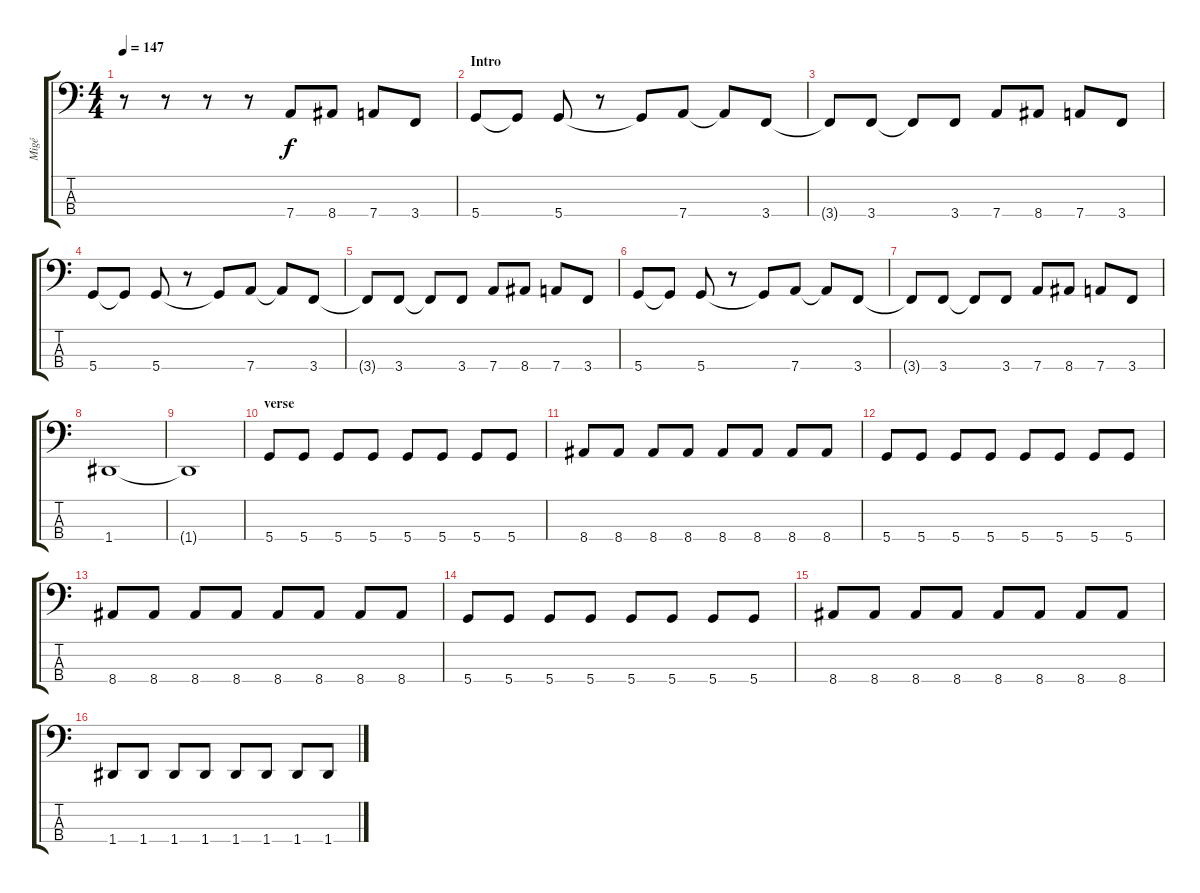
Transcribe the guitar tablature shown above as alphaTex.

\track ("Migé" "Migé") {instrument electricbassfinger}
\staff {score tabs}
\tuning (G2 D2 A1 D1) {hide}
\ts (4 4)
\tempo 147
\clef f4
\ks c
r.8{dy f instrument electricbassfinger} r.8 r.8 r.8 7.4.8 8.4.8 7.4.8 3.4.8 |
\section ("" "Intro")
5.4.8 5.4{t}.8 5.4.8 r.8 5.4{t}.8 7.4.8 7.4{t}.8 3.4.8 |
3.4{t}.8 3.4.8 3.4{t}.8 3.4.8 7.4.8 8.4.8 7.4.8 3.4.8 |
5.4.8 5.4{t}.8 5.4.8 r.8 5.4{t}.8 7.4.8 7.4{t}.8 3.4.8 |
3.4{t}.8 3.4.8 3.4{t}.8 3.4.8 7.4.8 8.4.8 7.4.8 3.4.8 |
5.4.8 5.4{t}.8 5.4.8 r.8 5.4{t}.8 7.4.8 7.4{t}.8 3.4.8 |
3.4{t}.8 3.4.8 3.4{t}.8 3.4.8 7.4.8 8.4.8 7.4.8 3.4.8 |
1.4.1 |
1.4{t}.1 |
\section ("" "verse")
5.4.8 5.4.8 5.4.8 5.4.8 5.4.8 5.4.8 5.4.8 5.4.8 |
8.4.8 8.4.8 8.4.8 8.4.8 8.4.8 8.4.8 8.4.8 8.4.8 |
5.4.8 5.4.8 5.4.8 5.4.8 5.4.8 5.4.8 5.4.8 5.4.8 |
8.4.8 8.4.8 8.4.8 8.4.8 8.4.8 8.4.8 8.4.8 8.4.8 |
5.4.8 5.4.8 5.4.8 5.4.8 5.4.8 5.4.8 5.4.8 5.4.8 |
8.4.8 8.4.8 8.4.8 8.4.8 8.4.8 8.4.8 8.4.8 8.4.8 |
1.4.8 1.4.8 1.4.8 1.4.8 1.4.8 1.4.8 1.4.8 1.4.8
